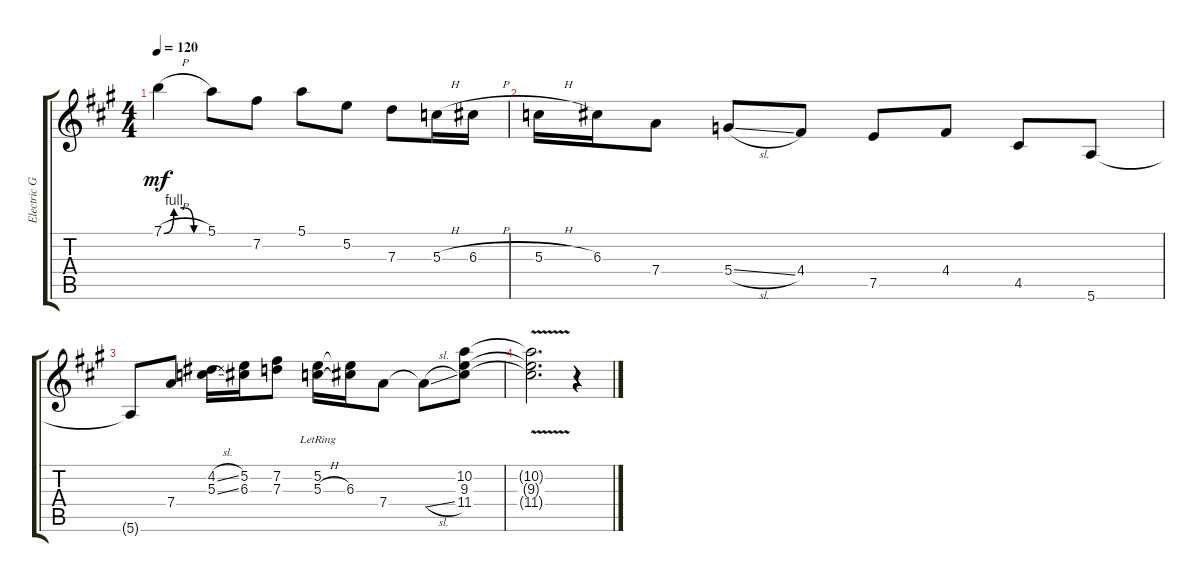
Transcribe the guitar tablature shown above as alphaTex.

\track ("Electric Guitar" "Electric G") {instrument electricguitarclean}
\staff {score tabs}
\tuning (E4 B3 G3 D3 A2 E2) {hide}
\ts (4 4)
\tempo 120
\clef g2
\ks a
7.1{be (custom 0 0 15 4 30 4 45 0 60 0) h}.4{dy mf instrument electricguitarclean} 5.1.8 7.2.8 5.1.8 5.2.8 7.3.8 5.3{h}.16 6.3{h}.16 |
5.3{h}.16 6.3.16 7.4.8 5.4{sl}.8 4.4.8 7.5.8 4.4.8 4.5.8 5.6.8 |
5.6{t}.8 7.4.8 (4.2{sl} 5.3{sl}).16 (5.2 6.3).16 (7.2 7.3).8 (5.2{lr} 5.3{h}).16 (5.2{t} 6.3).16 7.4.8 7.4{sl t}.8 (10.2 9.3 11.4).8 |
(10.2{v t} 9.3{t} 11.4{t}).2{d} r.4
